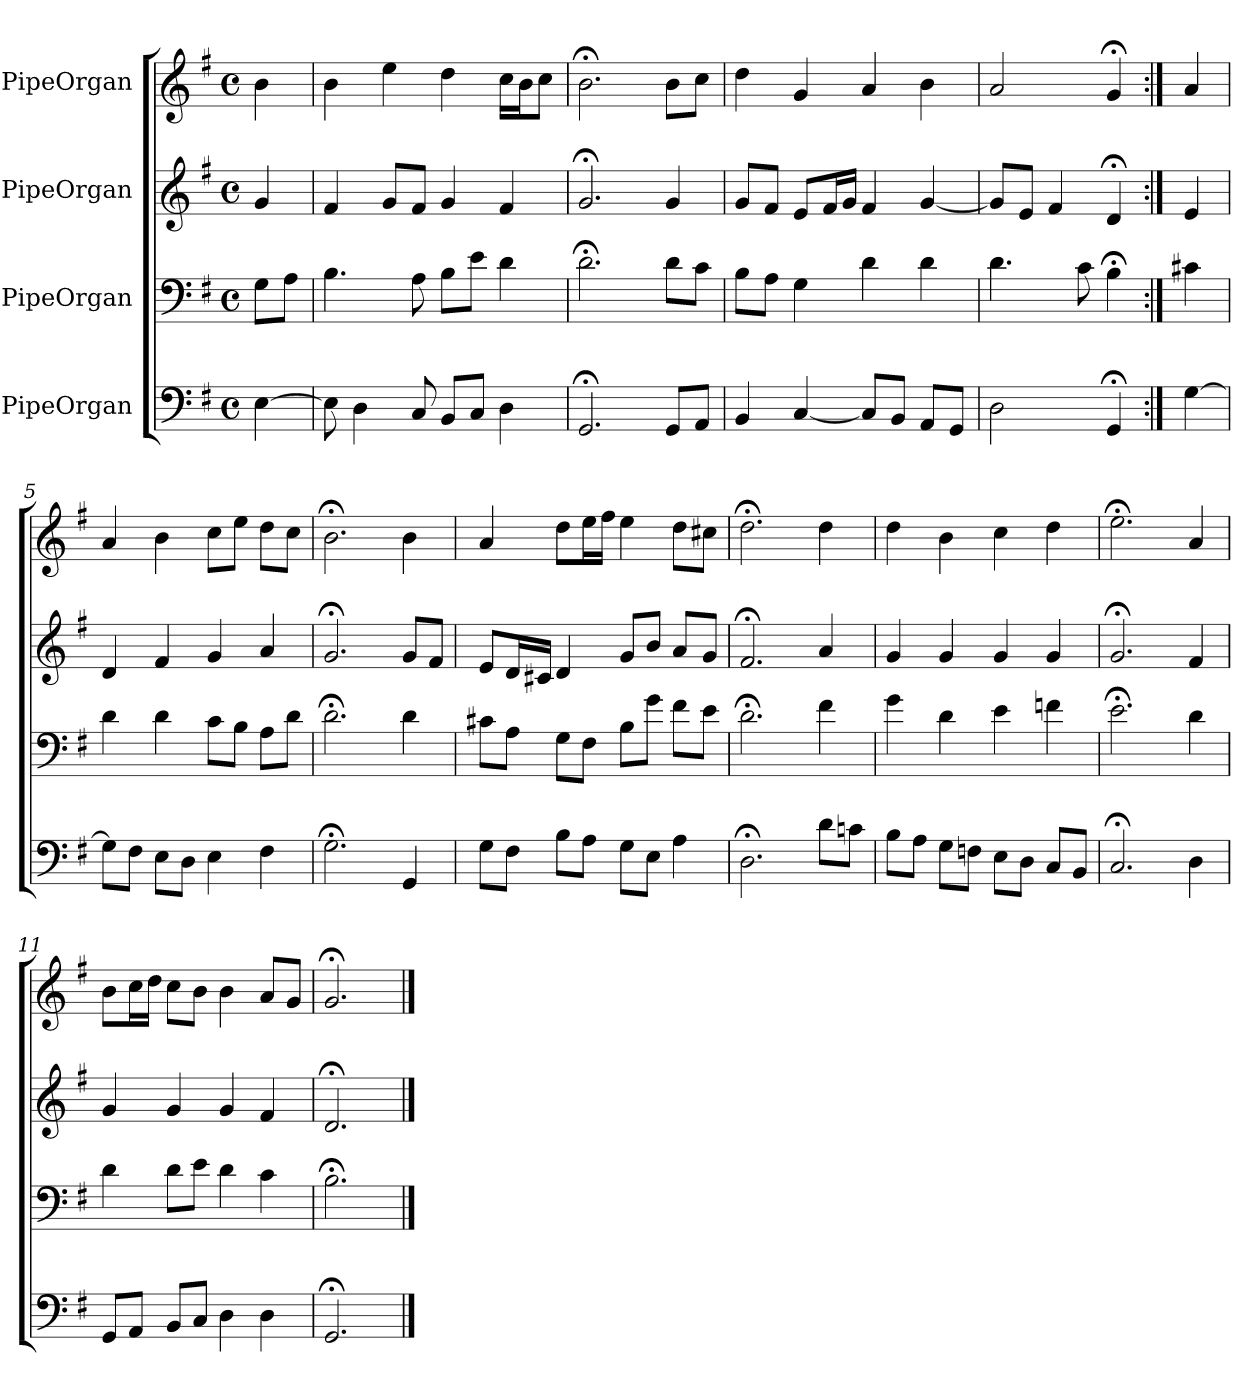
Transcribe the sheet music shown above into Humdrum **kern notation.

**kern	**kern	**kern	**kern
*part4	*part3	*part2	*part1
*staff4	*staff3	*staff2	*staff1
*I"PipeOrgan	*I"PipeOrgan	*I"PipeOrgan	*I"PipeOrgan
*clefF4	*clefF4	*clefG2	*clefG2
*k[f#]	*k[f#]	*k[f#]	*k[f#]
*G:	*G:	*G:	*G:
*M4/4	*M4/4	*M4/4	*M4/4
*met(c)	*met(c)	*met(c)	*met(c)
*MM56	*MM56	*MM56	*MM56
=	=	=	=
[4E	8G\L	4g	4b
.	8A\J	.	.
=1	=1	=1	=1
8E]	4.B	4f#	4b
4D	.	.	.
.	.	8g/L	4ee
8C	8A	8f#/J	.
8BB/L	8B\L	4g	4dd
8C/J	8e\J	.	.
4D	4d	4f#	16cc\LL
.	.	.	16b\J
.	.	.	8cc\J
=2	=2	=2	=2
2.GG;<	2.d;<	2.g;<	2.b;<
8GG/L	8d\L	4g	8b\L
8AA/J	8c\J	.	8cc\J
=3	=3	=3	=3
4BB	8B\L	8g/L	4dd
.	8A\J	8f#/J	.
[4C	4G	8e/L	4g
.	.	16f#/L	.
.	.	16g/JJ	.
8C/L]	4d	4f#	4a
8BB/J	.	.	.
8AA/L	4d	[4g	4b
8GG/J	.	.	.
=4	=4	=4	=4
2D	4.d	8g/L]	2a
.	.	8e/J	.
.	.	4f#	.
.	8c	.	.
4GG;<	4B;<	4d;<	4g;<
=:|!	=:|!	=:|!	=:|!
[4G	4c#X	4e	4a
=5	=5	=5	=5
8G\L]	4d	4d	4a
8F#\J	.	.	.
8E\L	4d	4f#	4b
8D\J	.	.	.
4E	8c\L	4g	8cc\L
.	8B\J	.	8ee\J
4F#	8A\L	4a	8dd\L
.	8d\J	.	8cc\J
=6	=6	=6	=6
2.G;<	2.d;<	2.g;<	2.b;<
4GG	4d	8g/L	4b
.	.	8f#/J	.
=7	=7	=7	=7
8G\L	8c#X\L	8e/L	4a
8F#\J	8A\J	16d/L	.
.	.	16c#X/JJ	.
8B\L	8G\L	4d	8dd\L
8A\J	8F#\J	.	16ee\L
.	.	.	16ff#\JJ
8G\L	8B\L	8g/L	4ee
8E\J	8g\J	8b/J	.
4A	8f#\L	8a/L	8dd\L
.	8e\J	8g/J	8cc#X\J
=8	=8	=8	=8
2.D;<	2.d;<	2.f#;<	2.dd;<
8d\L	4f#	4a	4dd
8cn\J	.	.	.
=9	=9	=9	=9
8B\L	4g	4g	4dd
8A\J	.	.	.
8G\L	4d	4g	4b
8Fn\J	.	.	.
8E\L	4e	4g	4cc
8D\J	.	.	.
8C/L	4fn	4g	4dd
8BB/J	.	.	.
=10	=10	=10	=10
2.C;<	2.e;<	2.g;<	2.ee;<
4D	4d	4f#	4a
=11	=11	=11	=11
8GG/L	4d	4g	8b\L
8AA/J	.	.	16cc\L
.	.	.	16dd\JJ
8BB/L	8d\L	4g	8cc\L
8C/J	8e\J	.	8b\J
4D	4d	4g	4b
4D	4c	4f#	8a/L
.	.	.	8g/J
=12	=12	=12	=12
2.GG;<	2.B;<	2.d;<	2.g;<
==	==	==	==
*-	*-	*-	*-
